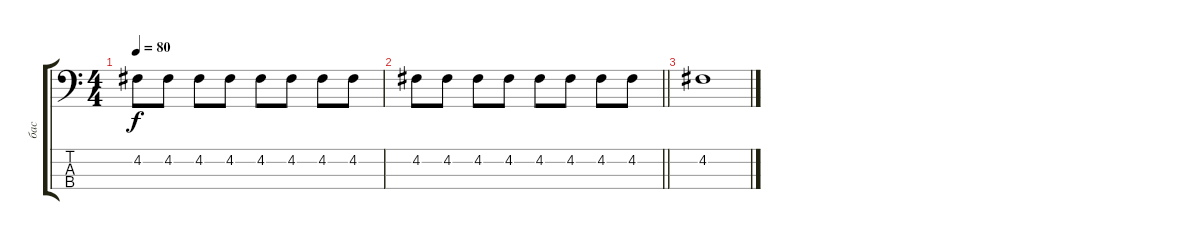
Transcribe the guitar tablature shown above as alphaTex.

\track ("бас" "бас") {instrument electricbassfinger}
\staff {score tabs}
\tuning (G2 D2 A1 E1) {hide}
\ts (4 4)
\tempo 80
\clef f4
\ks c
4.2.8{dy f} 4.2.8 4.2.8 4.2.8 4.2.8 4.2.8 4.2.8 4.2.8 |
\barLineRight lightlight
4.2.8 4.2.8 4.2.8 4.2.8 4.2.8 4.2.8 4.2.8 4.2.8 |
4.2.1
